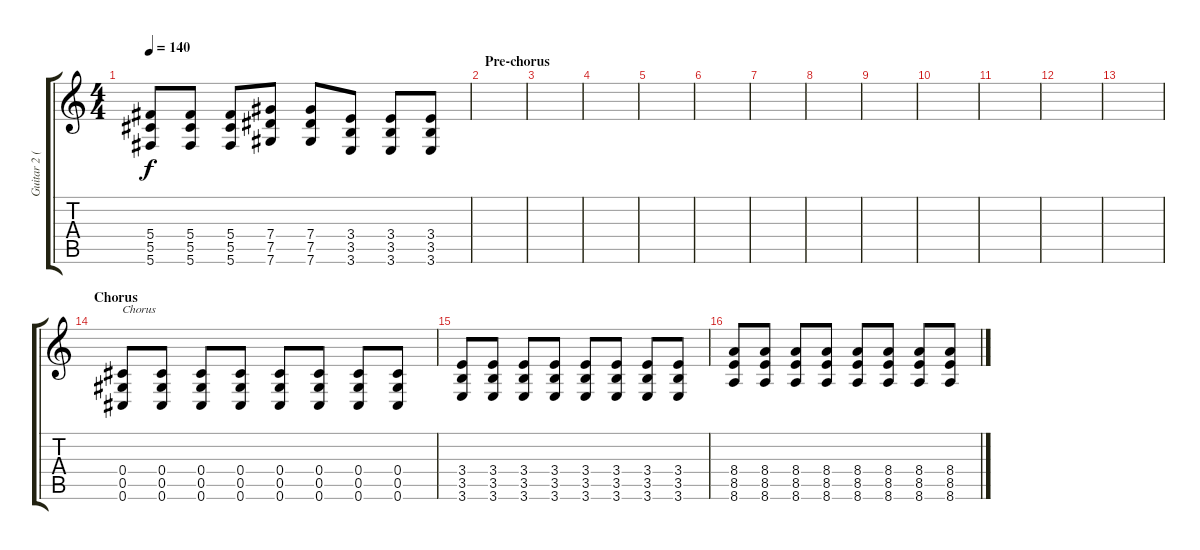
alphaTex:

\track ("Guitar 2 (Mike Shinoda)" "Guitar 2 (") {instrument distortionguitar}
\staff {score tabs}
\tuning (Eb4 Bb3 Gb3 Db3 Ab2 Db2) {hide}
\ts (4 4)
\tempo 140
\clef g2
\ks c
(5.4 5.5 5.6).8{dy f} (5.4 5.5 5.6).8 (5.4 5.5 5.6).8 (7.4 7.5 7.6).8 (7.4 7.5 7.6).8 (3.4 3.5 3.6).8 (3.4 3.5 3.6).8 (3.4 3.5 3.6).8 |
\section ("" "Pre-chorus")
|
|
|
|
|
|
|
|
|
|
|
|
\section ("" "Chorus")
(0.4 0.5 0.6).8{txt "Chorus" volume 16} (0.4 0.5 0.6).8 (0.4 0.5 0.6).8 (0.4 0.5 0.6).8 (0.4 0.5 0.6).8 (0.4 0.5 0.6).8 (0.4 0.5 0.6).8 (0.4 0.5 0.6).8 |
(3.4 3.5 3.6).8 (3.4 3.5 3.6).8 (3.4 3.5 3.6).8 (3.4 3.5 3.6).8 (3.4 3.5 3.6).8 (3.4 3.5 3.6).8 (3.4 3.5 3.6).8 (3.4 3.5 3.6).8 |
(8.4 8.5 8.6).8 (8.4 8.5 8.6).8 (8.4 8.5 8.6).8 (8.4 8.5 8.6).8 (8.4 8.5 8.6).8 (8.4 8.5 8.6).8 (8.4 8.5 8.6).8 (8.4 8.5 8.6).8
